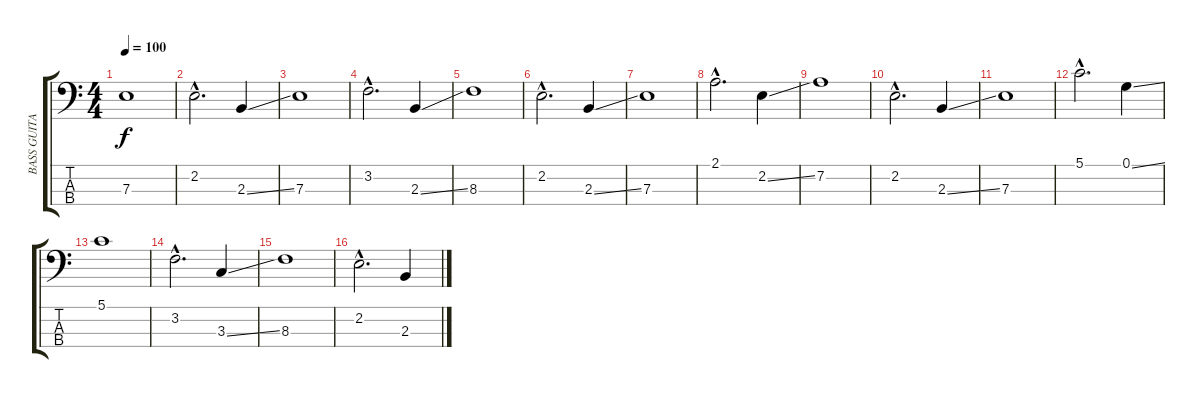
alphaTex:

\track ("BASS GUITAR" "BASS GUITA") {instrument electricbasspick}
\staff {score tabs}
\tuning (G2 D2 A1 E1) {hide}
\ts (4 4)
\tempo 100
\clef f4
\ks c
7.3.1{dy f} |
2.2{hac}.2{d} 2.3{ss}.4 |
7.3.1 |
3.2{hac}.2{d} 2.3{ss}.4 |
8.3.1 |
2.2{hac}.2{d} 2.3{ss}.4 |
7.3.1 |
2.1{hac}.2{d} 2.2{ss}.4 |
7.2.1 |
2.2{hac}.2{d} 2.3{ss}.4 |
7.3.1 |
5.1{hac}.2{d} 0.1{ss}.4 |
5.1.1 |
3.2{hac}.2{d} 3.3{ss}.4 |
8.3.1 |
2.2{hac}.2{d} 2.3{ss}.4
